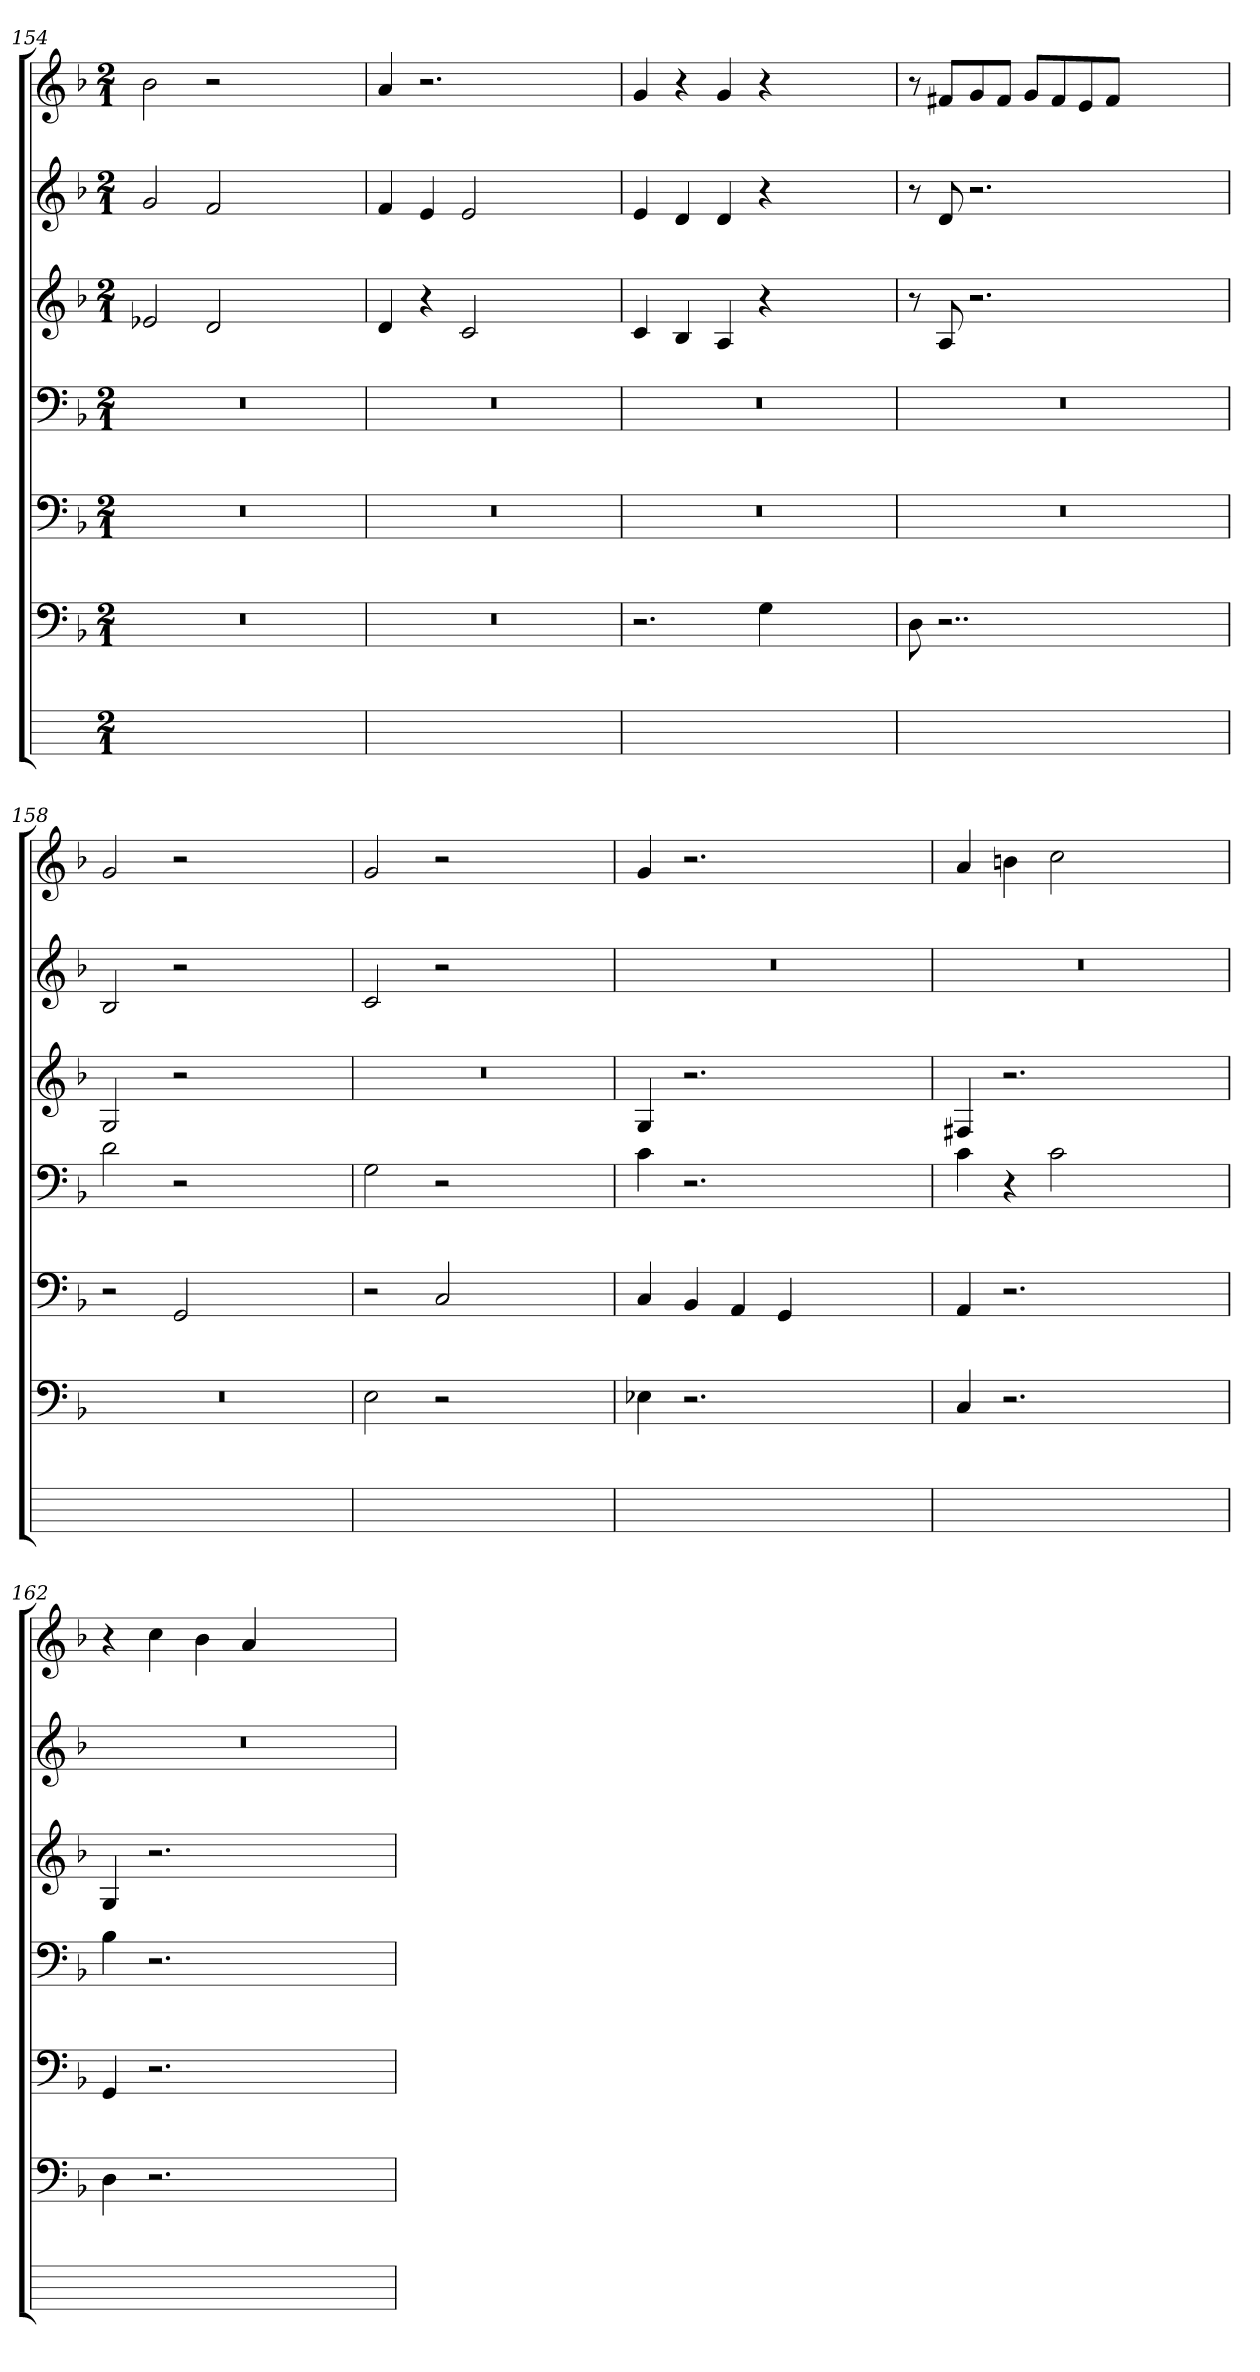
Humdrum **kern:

**kern	**kern	**kern	**kern	**kern	**kern	**kern
*part7	*part6	*part5	*part4	*part3	*part2	*part1
*staff7	*staff6	*staff5	*staff4	*staff3	*staff2	*staff1
*	*clefF4	*clefF4	*clefF4	*clefG2	*clefG2	*clefG2
*	*k[b-]	*k[b-]	*k[b-]	*k[b-]	*k[b-]	*k[b-]
*	*F:	*F:	*F:	*F:	*F:	*F:
*M2/1	*M2/1	*M2/1	*M2/1	*M2/1	*M2/1	*M2/1
=154	=154	=154	=154	=154	=154	=154
0ryy	0r	0r	0r	2e-X	2g	2b-
.	.	.	.	2d	2f	2r
.	.	.	.	1ryy	1ryy	1ryy
=155	=155	=155	=155	=155	=155	=155
0ryy	0r	0r	0r	4di	4fi	4a
.	.	.	.	4r	4ej	2.r
.	.	.	.	2c	2e	.
.	.	.	.	1ryy	1ryy	1ryy
=156	=156	=156	=156	=156	=156	=156
0ryy	2.r	0r	0r	4ci	4ei	4g
.	.	.	.	4B-	4d	4r
.	.	.	.	4AZ	4d	4gi
.	4Gj	.	.	4r	4r	4r
.	1ryy	.	.	1ryy	1ryy	1ryy
=157	=157	=157	=157	=157	=157	=157
0ryy	8D	0r	0r	8r	8r	8r
.	2..r	.	.	8Ai	8di	8f#XiL
.	.	.	.	2.r	2.r	8gZ
.	.	.	.	.	.	8f#jJ
.	.	.	.	.	.	8gZL
.	.	.	.	.	.	8f#j
.	.	.	.	.	.	8ej
.	.	.	.	.	.	8f#jJ
.	1ryy	.	.	1ryy	1ryy	1ryy
=158	=158	=158	=158	=158	=158	=158
0ryy	0r	2r	2dZ	2G	2B-	2g
.	.	2GGi	2r	2r	2r	2r
.	.	1ryy	1ryy	1ryy	1ryy	1ryy
=159	=159	=159	=159	=159	=159	=159
0ryy	2E	2r	2Gi	0r	2c	2gi
.	2r	2Ci	2r	.	2r	2r
.	1ryy	1ryy	1ryy	.	1ryy	1ryy
=160	=160	=160	=160	=160	=160	=160
0ryy	4E-XZ	4Ci	4c	4Gi	0r	4g
.	2.r	4BB-j	2.r	2.r	.	2.r
.	.	4AAZ	.	.	.	.
.	.	4GGj	.	.	.	.
.	1ryy	1ryy	1ryy	1ryy	.	1ryy
=161	=161	=161	=161	=161	=161	=161
0ryy	4C	4AA	4ci	4F#XV	0r	4a
.	2.r	2.r	4r	2.r	.	4bnj
.	.	.	2c	.	.	2cc
.	1ryy	1ryy	1ryy	1ryy	.	1ryy
=162	=162	=162	=162	=162	=162	=162
0ryy	4DZ	4GGZ	4B-Z	4GZ	0r	4r
.	2.r	2.r	2.r	2.r	.	4ccj
.	.	.	.	.	.	4b-
.	.	.	.	.	.	4a
.	1ryy	1ryy	1ryy	1ryy	.	1ryy
=	=	=	=	=	=	=
*-	*-	*-	*-	*-	*-	*-
